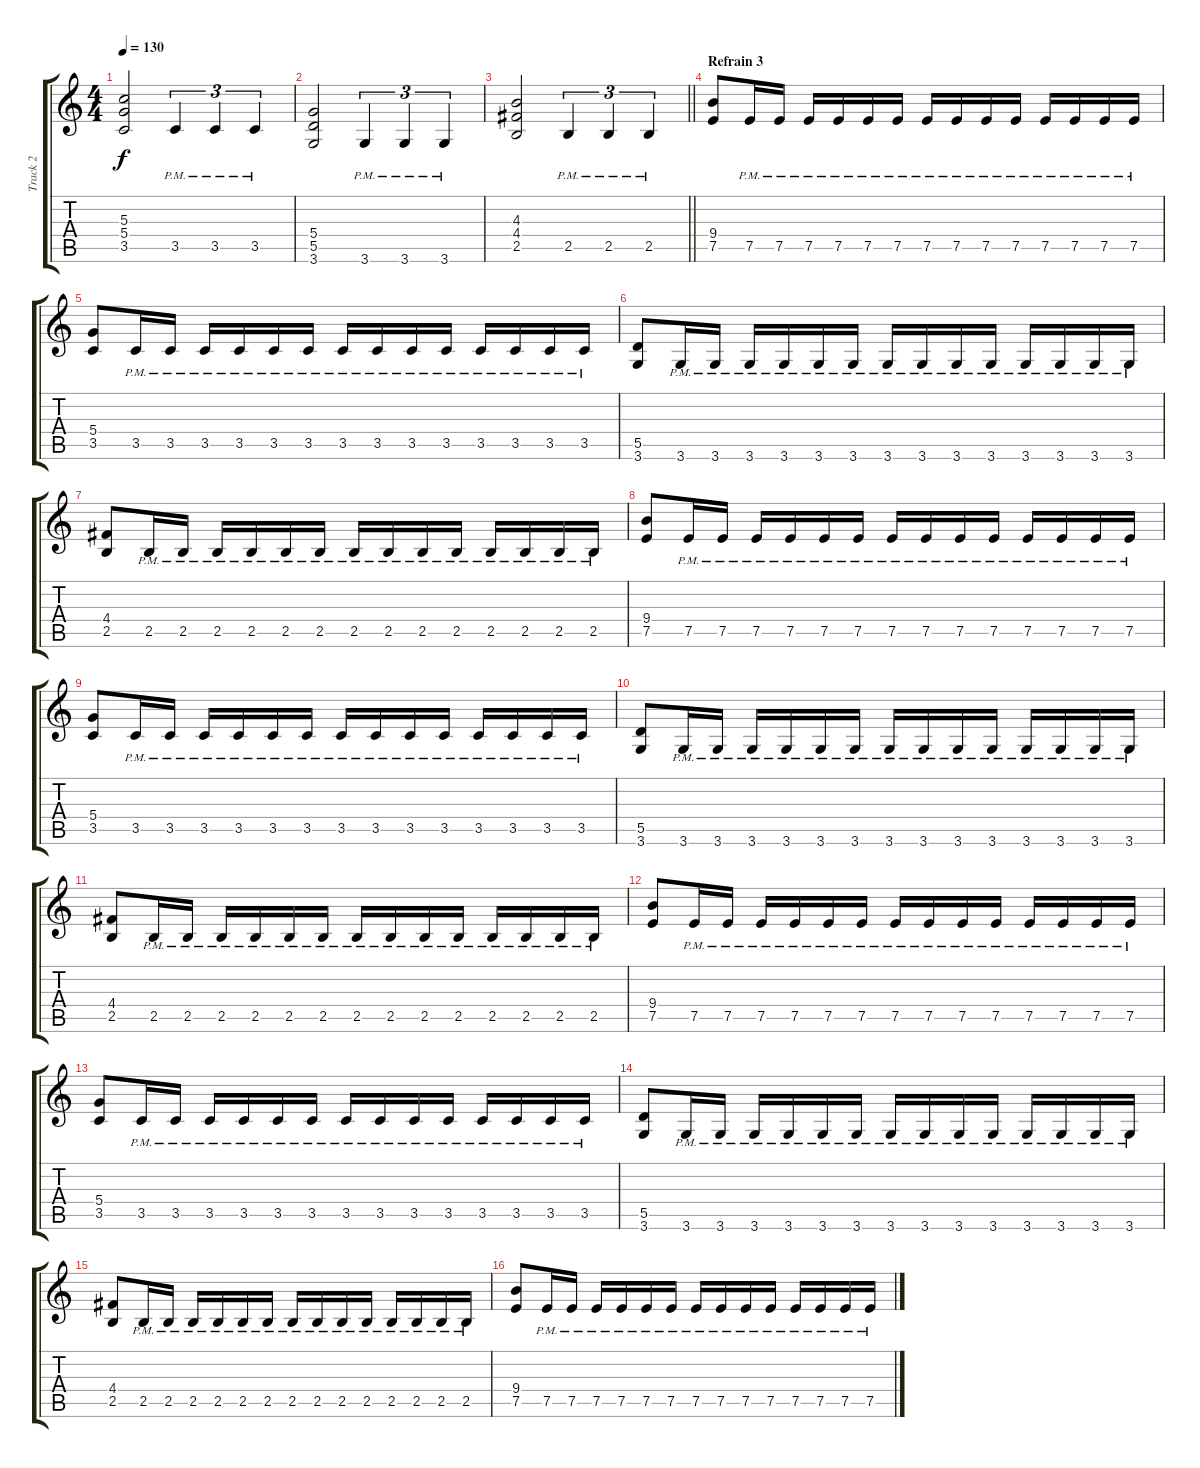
\track ("Track 2" "Track 2") {instrument distortionguitar}
\staff {score tabs}
\tuning (E4 B3 G3 D3 A2 E2) {hide}
\ts (4 4)
\tempo 130
\clef g2
\ks c
(5.3 5.4 3.5).2{dy f} 3.5{pm}.4{tu (3 2)} 3.5{pm}.4{tu (3 2)} 3.5{pm}.4{tu (3 2)} |
(5.4 5.5 3.6).2 3.6{pm}.4{tu (3 2)} 3.6{pm}.4{tu (3 2)} 3.6{pm}.4{tu (3 2)} |
\barLineRight lightlight
(4.3 4.4 2.5).2 2.5{pm}.4{tu (3 2)} 2.5{pm}.4{tu (3 2)} 2.5{pm}.4{tu (3 2)} |
\section ("" "Refrain 3")
(9.4 7.5).8 7.5{pm}.16 7.5{pm}.16 7.5{pm}.16 7.5{pm}.16 7.5{pm}.16 7.5{pm}.16 7.5{pm}.16 7.5{pm}.16 7.5{pm}.16 7.5{pm}.16 7.5{pm}.16 7.5{pm}.16 7.5{pm}.16 7.5{pm}.16 |
(5.4 3.5).8 3.5{pm}.16 3.5{pm}.16 3.5{pm}.16 3.5{pm}.16 3.5{pm}.16 3.5{pm}.16 3.5{pm}.16 3.5{pm}.16 3.5{pm}.16 3.5{pm}.16 3.5{pm}.16 3.5{pm}.16 3.5{pm}.16 3.5{pm}.16 |
(5.5 3.6).8 3.6{pm}.16 3.6{pm}.16 3.6{pm}.16 3.6{pm}.16 3.6{pm}.16 3.6{pm}.16 3.6{pm}.16 3.6{pm}.16 3.6{pm}.16 3.6{pm}.16 3.6{pm}.16 3.6{pm}.16 3.6{pm}.16 3.6{pm}.16 |
(4.4 2.5).8 2.5{pm}.16 2.5{pm}.16 2.5{pm}.16 2.5{pm}.16 2.5{pm}.16 2.5{pm}.16 2.5{pm}.16 2.5{pm}.16 2.5{pm}.16 2.5{pm}.16 2.5{pm}.16 2.5{pm}.16 2.5{pm}.16 2.5{pm}.16 |
(9.4 7.5).8 7.5{pm}.16 7.5{pm}.16 7.5{pm}.16 7.5{pm}.16 7.5{pm}.16 7.5{pm}.16 7.5{pm}.16 7.5{pm}.16 7.5{pm}.16 7.5{pm}.16 7.5{pm}.16 7.5{pm}.16 7.5{pm}.16 7.5{pm}.16 |
(5.4 3.5).8 3.5{pm}.16 3.5{pm}.16 3.5{pm}.16 3.5{pm}.16 3.5{pm}.16 3.5{pm}.16 3.5{pm}.16 3.5{pm}.16 3.5{pm}.16 3.5{pm}.16 3.5{pm}.16 3.5{pm}.16 3.5{pm}.16 3.5{pm}.16 |
(5.5 3.6).8 3.6{pm}.16 3.6{pm}.16 3.6{pm}.16 3.6{pm}.16 3.6{pm}.16 3.6{pm}.16 3.6{pm}.16 3.6{pm}.16 3.6{pm}.16 3.6{pm}.16 3.6{pm}.16 3.6{pm}.16 3.6{pm}.16 3.6{pm}.16 |
(4.4 2.5).8 2.5{pm}.16 2.5{pm}.16 2.5{pm}.16 2.5{pm}.16 2.5{pm}.16 2.5{pm}.16 2.5{pm}.16 2.5{pm}.16 2.5{pm}.16 2.5{pm}.16 2.5{pm}.16 2.5{pm}.16 2.5{pm}.16 2.5{pm}.16 |
(9.4 7.5).8 7.5{pm}.16 7.5{pm}.16 7.5{pm}.16 7.5{pm}.16 7.5{pm}.16 7.5{pm}.16 7.5{pm}.16 7.5{pm}.16 7.5{pm}.16 7.5{pm}.16 7.5{pm}.16 7.5{pm}.16 7.5{pm}.16 7.5{pm}.16 |
(5.4 3.5).8 3.5{pm}.16 3.5{pm}.16 3.5{pm}.16 3.5{pm}.16 3.5{pm}.16 3.5{pm}.16 3.5{pm}.16 3.5{pm}.16 3.5{pm}.16 3.5{pm}.16 3.5{pm}.16 3.5{pm}.16 3.5{pm}.16 3.5{pm}.16 |
(5.5 3.6).8 3.6{pm}.16 3.6{pm}.16 3.6{pm}.16 3.6{pm}.16 3.6{pm}.16 3.6{pm}.16 3.6{pm}.16 3.6{pm}.16 3.6{pm}.16 3.6{pm}.16 3.6{pm}.16 3.6{pm}.16 3.6{pm}.16 3.6{pm}.16 |
(4.4 2.5).8 2.5{pm}.16 2.5{pm}.16 2.5{pm}.16 2.5{pm}.16 2.5{pm}.16 2.5{pm}.16 2.5{pm}.16 2.5{pm}.16 2.5{pm}.16 2.5{pm}.16 2.5{pm}.16 2.5{pm}.16 2.5{pm}.16 2.5{pm}.16 |
(9.4 7.5).8 7.5{pm}.16 7.5{pm}.16 7.5{pm}.16 7.5{pm}.16 7.5{pm}.16 7.5{pm}.16 7.5{pm}.16 7.5{pm}.16 7.5{pm}.16 7.5{pm}.16 7.5{pm}.16 7.5{pm}.16 7.5{pm}.16 7.5{pm}.16
